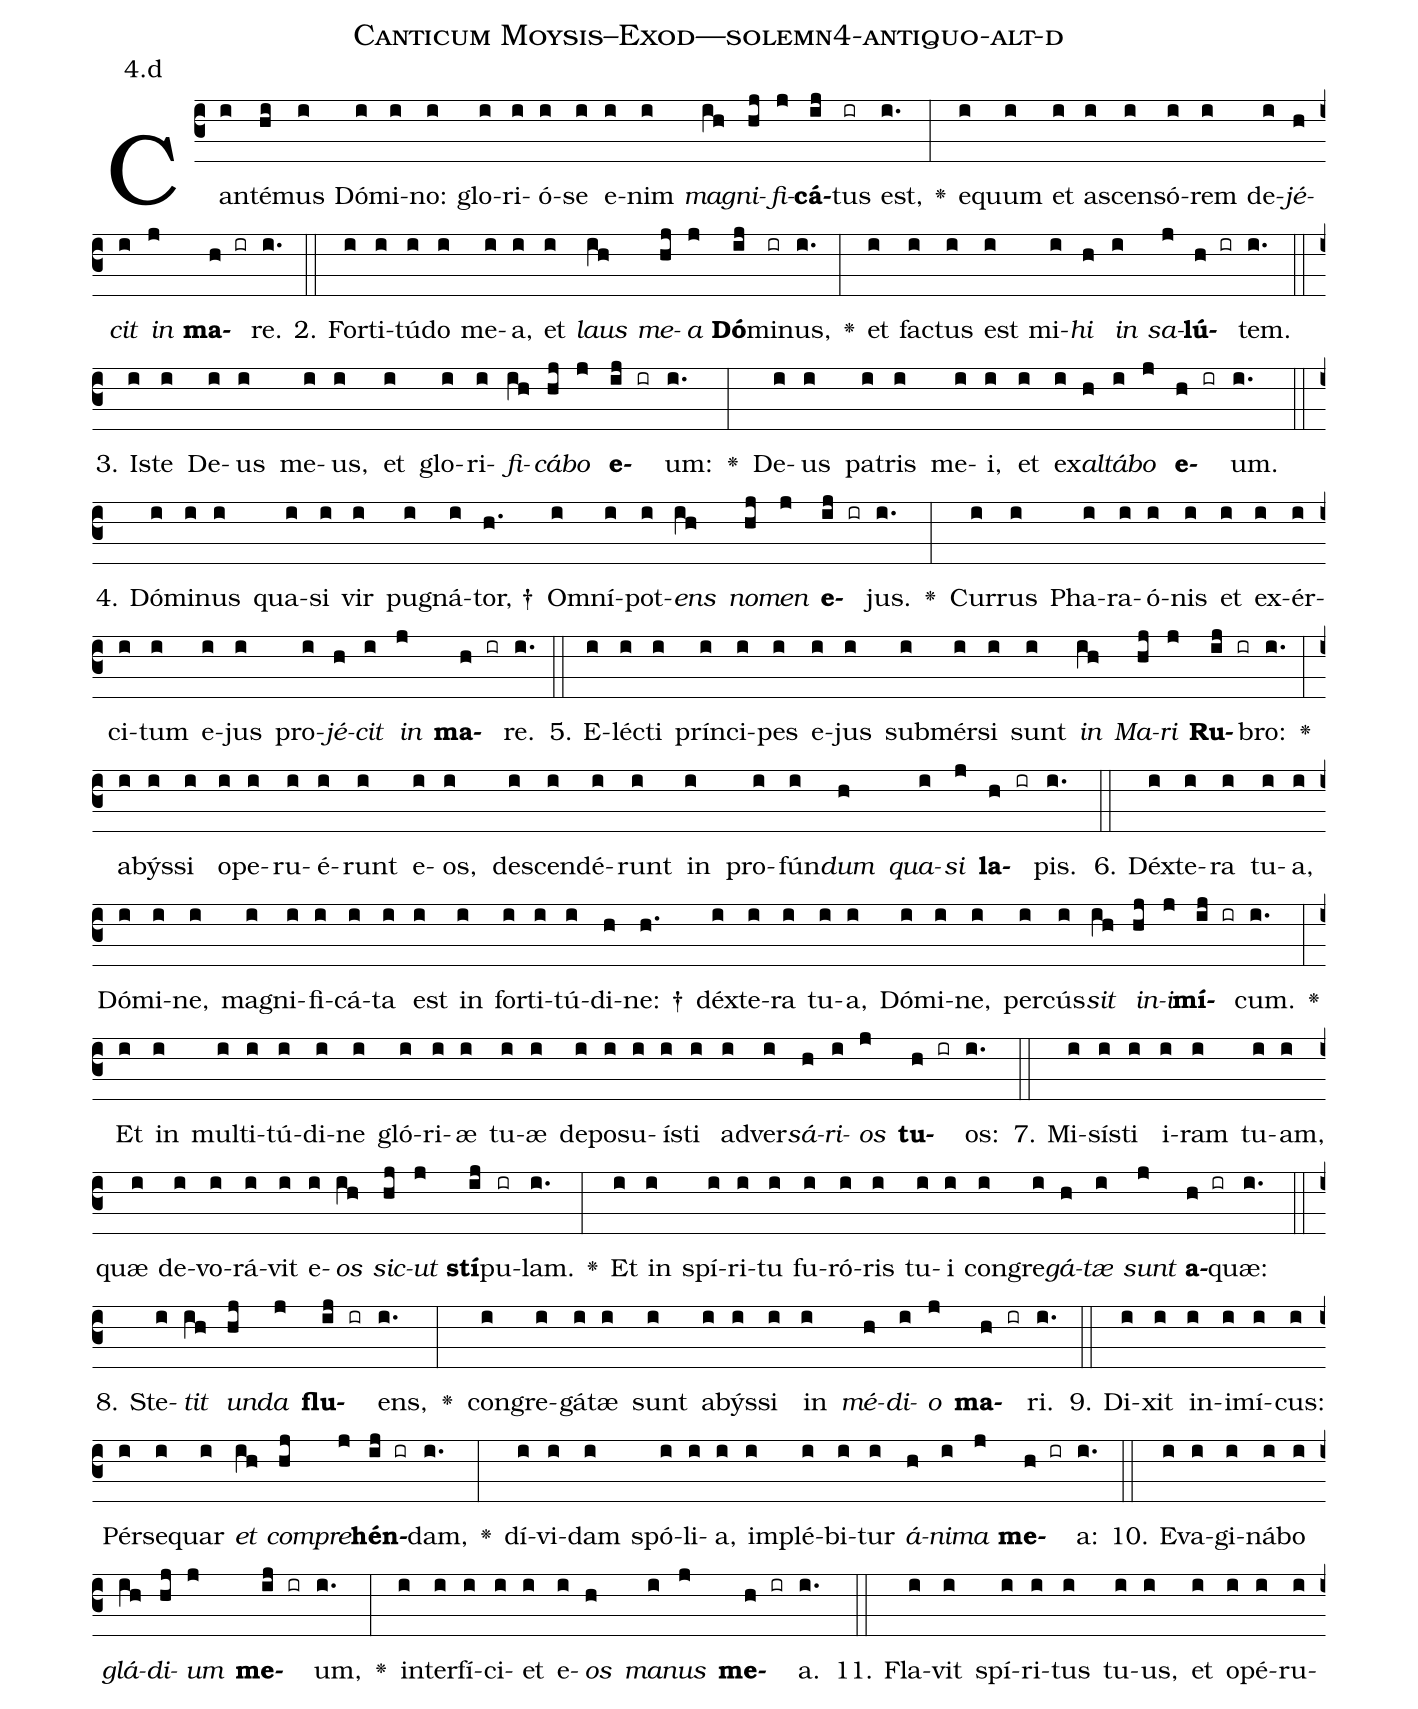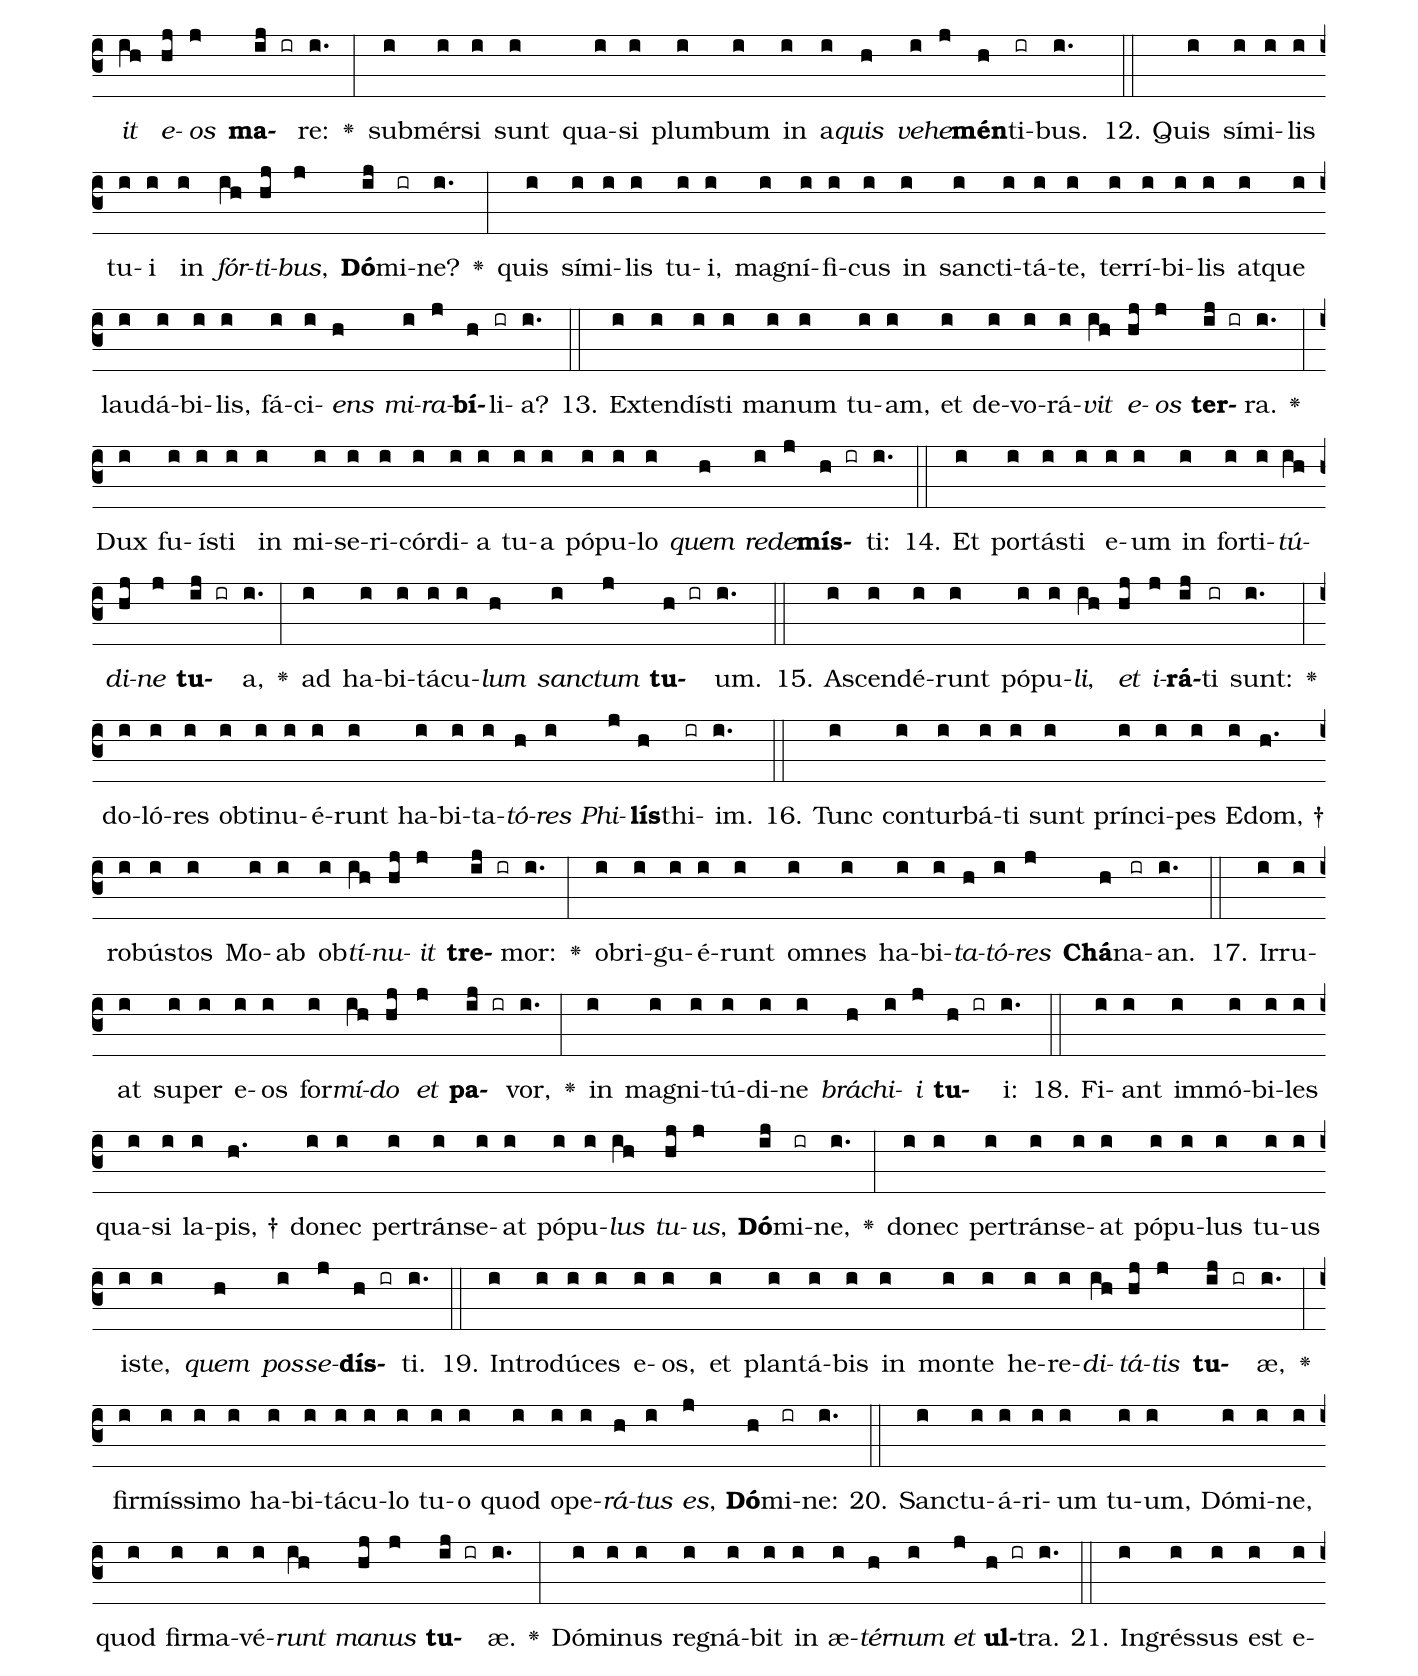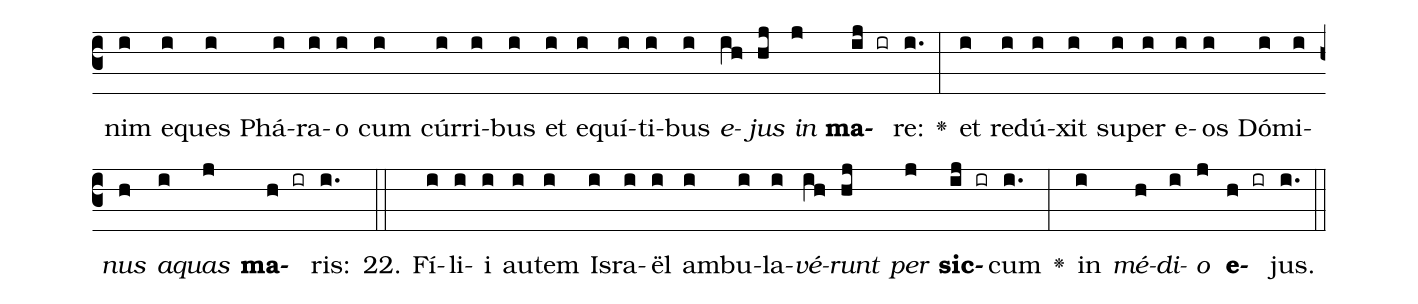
name: Canticum Moysis--Exod---solemn4-antiquo-alt-d;
annotation: 4.d;
%%
(c3)Can(i)té(hi)mus(i) Dó(i)mi(i)no:(i) glo(i)ri(i)ó(i)se(i) e(i)nim(i) <i>ma</i>(ih)<i>gni</i>(hj)<i>fi</i>(j)<b>cá</b>(ij)tus(ir) est,(i.) <v>\greheightstar</v>(:) e(i)quum(i) et(i) a(i)scen(i)só(i)rem(i) de(i)<i>jé</i>(h)<i>cit</i>(i) <i>in</i>(j) <b>ma</b>(h ir)re.(i.) (::)
2. For(i)ti(i)tú(i)do(i) me(i)a,(i) et(i) <i>laus</i>(ih) <i>me</i>(hj)<i>a</i>(j) <b>Dó</b>(ij)mi(ir)nus,(i.) <v>\greheightstar</v>(:) et(i) fac(i)tus(i) est(i) mi(i)<i>hi</i>(h) <i>in</i>(i) <i>sa</i>(j)<b>lú</b>(h ir)tem.(i.) (::)
3. Is(i)te(i) De(i)us(i) me(i)us,(i) et(i) glo(i)ri(i)<i>fi</i>(ih)<i>cá</i>(hj)<i>bo</i>(j) <b>e</b>(ij ir)um:(i.) <v>\greheightstar</v>(:) De(i)us(i) pa(i)tris(i) me(i)i,(i) et(i) ex(i)<i>al</i>(h)<i>tá</i>(i)<i>bo</i>(j) <b>e</b>(h ir)um.(i.) (::)
4. Dó(i)mi(i)nus(i) qua(i)si(i) vir(i) pu(i)gná(i)tor, †(h.) Om(i)ní(i)pot(i)<i>ens</i>(ih) <i>no</i>(hj)<i>men</i>(j) <b>e</b>(ij ir)jus.(i.) <v>\greheightstar</v>(:) Cur(i)rus(i) Pha(i)ra(i)ó(i)nis(i) et(i) ex(i)ér(i)ci(i)tum(i) e(i)jus(i) pro(i)<i>jé</i>(h)<i>cit</i>(i) <i>in</i>(j) <b>ma</b>(h ir)re.(i.) (::)
5. E(i)léc(i)ti(i) prín(i)ci(i)pes(i) e(i)jus(i) sub(i)mér(i)si(i) sunt(i) <i>in</i>(ih) <i>Ma</i>(hj)<i>ri</i>(j) <b>Ru</b>(ij ir)bro:(i.) <v>\greheightstar</v>(:) a(i)býs(i)si(i) o(i)pe(i)ru(i)é(i)runt(i) e(i)os,(i) de(i)scen(i)dé(i)runt(i) in(i) pro(i)fún(i)<i>dum</i>(h) <i>qua</i>(i)<i>si</i>(j) <b>la</b>(h ir)pis.(i.) (::)
6. Déx(i)te(i)ra(i) tu(i)a,(i) Dó(i)mi(i)ne,(i) ma(i)gni(i)fi(i)cá(i)ta(i) est(i) in(i) for(i)ti(i)tú(i)di(h)ne: †(h.) déx(i)te(i)ra(i) tu(i)a,(i) Dó(i)mi(i)ne,(i) per(i)cús(i)<i>sit</i>(ih) <i>in</i>(hj)<i>i</i>(j)<b>mí</b>(ij ir)cum.(i.) <v>\greheightstar</v>(:) Et(i) in(i) mul(i)ti(i)tú(i)di(i)ne(i) gló(i)ri(i)æ(i) tu(i)æ(i) de(i)po(i)su(i)ís(i)ti(i) ad(i)ver(i)<i>sá</i>(h)<i>ri</i>(i)<i>os</i>(j) <b>tu</b>(h ir)os:(i.) (::)
7. Mi(i)sís(i)ti(i) i(i)ram(i) tu(i)am,(i) quæ(i) de(i)vo(i)rá(i)vit(i) e(i)<i>os</i>(ih) <i>sic</i>(hj)<i>ut</i>(j) <b>stí</b>(ij)pu(ir)lam.(i.) <v>\greheightstar</v>(:) Et(i) in(i) spí(i)ri(i)tu(i) fu(i)ró(i)ris(i) tu(i)i(i) con(i)gre(i)<i>gá</i>(h)<i>tæ</i>(i) <i>sunt</i>(j) <b>a</b>(h ir)quæ:(i.) (::)
8. Ste(i)<i>tit</i>(ih) <i>un</i>(hj)<i>da</i>(j) <b>flu</b>(ij ir)ens,(i.) <v>\greheightstar</v>(:) con(i)gre(i)gá(i)tæ(i) sunt(i) a(i)býs(i)si(i) in(i) <i>mé</i>(h)<i>di</i>(i)<i>o</i>(j) <b>ma</b>(h ir)ri.(i.) (::)
9. Di(i)xit(i) in(i)i(i)mí(i)cus:(i) Pér(i)se(i)quar(i) <i>et</i>(ih) <i>com</i>(hj)<i>pre</i>(j)<b>hén</b>(ij ir)dam,(i.) <v>\greheightstar</v>(:) dí(i)vi(i)dam(i) spó(i)li(i)a,(i) im(i)plé(i)bi(i)tur(i) <i>á</i>(h)<i>ni</i>(i)<i>ma</i>(j) <b>me</b>(h ir)a:(i.) (::)
10. E(i)va(i)gi(i)ná(i)bo(i) <i>glá</i>(ih)<i>di</i>(hj)<i>um</i>(j) <b>me</b>(ij ir)um,(i.) <v>\greheightstar</v>(:) in(i)ter(i)fí(i)ci(i)et(i) e(i)<i>os</i>(h) <i>ma</i>(i)<i>nus</i>(j) <b>me</b>(h ir)a.(i.) (::)
11. Fla(i)vit(i) spí(i)ri(i)tus(i) tu(i)us,(i) et(i) o(i)pé(i)ru(i)<i>it</i>(ih) <i>e</i>(hj)<i>os</i>(j) <b>ma</b>(ij ir)re:(i.) <v>\greheightstar</v>(:) sub(i)mér(i)si(i) sunt(i) qua(i)si(i) plum(i)bum(i) in(i) a(i)<i>quis</i>(h) <i>ve</i>(i)<i>he</i>(j)<b>mén</b>(h)ti(ir)bus.(i.) (::)
12. Quis(i) sí(i)mi(i)lis(i) tu(i)i(i) in(i) <i>fór</i>(ih)<i>ti</i>(hj)<i>bus</i>,(j) <b>Dó</b>(ij)mi(ir)ne?(i.) <v>\greheightstar</v>(:) quis(i) sí(i)mi(i)lis(i) tu(i)i,(i) ma(i)gní(i)fi(i)cus(i) in(i) sanc(i)ti(i)tá(i)te,(i) ter(i)rí(i)bi(i)lis(i) at(i)que(i) lau(i)dá(i)bi(i)lis,(i) fá(i)ci(i)<i>ens</i>(h) <i>mi</i>(i)<i>ra</i>(j)<b>bí</b>(h)li(ir)a?(i.) (::)
13. Ex(i)ten(i)dís(i)ti(i) ma(i)num(i) tu(i)am,(i) et(i) de(i)vo(i)rá(i)<i>vit</i>(ih) <i>e</i>(hj)<i>os</i>(j) <b>ter</b>(ij ir)ra.(i.) <v>\greheightstar</v>(:) Dux(i) fu(i)ís(i)ti(i) in(i) mi(i)se(i)ri(i)cór(i)di(i)a(i) tu(i)a(i) pó(i)pu(i)lo(i) <i>quem</i>(h) <i>red</i>(i)<i>e</i>(j)<b>mís</b>(h ir)ti:(i.) (::)
14. Et(i) por(i)tás(i)ti(i) e(i)um(i) in(i) for(i)ti(i)<i>tú</i>(ih)<i>di</i>(hj)<i>ne</i>(j) <b>tu</b>(ij ir)a,(i.) <v>\greheightstar</v>(:) ad(i) ha(i)bi(i)tá(i)cu(i)<i>lum</i>(h) <i>sanc</i>(i)<i>tum</i>(j) <b>tu</b>(h ir)um.(i.) (::)
15. A(i)scen(i)dé(i)runt(i) pó(i)pu(i)<i>li</i>,(ih) <i>et</i>(hj) <i>i</i>(j)<b>rá</b>(ij)ti(ir) sunt:(i.) <v>\greheightstar</v>(:) do(i)ló(i)res(i) ob(i)ti(i)nu(i)é(i)runt(i) ha(i)bi(i)ta(i)<i>tó</i>(h)<i>res</i>(i) <i>Phi</i>(j)<b>lís</b>(h)thi(ir)im.(i.) (::)
16. Tunc(i) con(i)tur(i)bá(i)ti(i) sunt(i) prín(i)ci(i)pes(i) E(i)dom, †(h.) ro(i)bús(i)tos(i) Mo(i)ab(i) ob(i)<i>tí</i>(ih)<i>nu</i>(hj)<i>it</i>(j) <b>tre</b>(ij ir)mor:(i.) <v>\greheightstar</v>(:) ob(i)ri(i)gu(i)é(i)runt(i) om(i)nes(i) ha(i)bi(i)<i>ta</i>(h)<i>tó</i>(i)<i>res</i>(j) <b>Chá</b>(h)na(ir)an.(i.) (::)
17. Ir(i)ru(i)at(i) su(i)per(i) e(i)os(i) for(i)<i>mí</i>(ih)<i>do</i>(hj) <i>et</i>(j) <b>pa</b>(ij ir)vor,(i.) <v>\greheightstar</v>(:) in(i) ma(i)gni(i)tú(i)di(i)ne(i) <i>brá</i>(h)<i>chi</i>(i)<i>i</i>(j) <b>tu</b>(h ir)i:(i.) (::)
18. Fi(i)ant(i) im(i)mó(i)bi(i)les(i) qua(i)si(i) la(i)pis, †(h.) do(i)nec(i) per(i)tráns(i)e(i)at(i) pó(i)pu(i)<i>lus</i>(ih) <i>tu</i>(hj)<i>us</i>,(j) <b>Dó</b>(ij)mi(ir)ne,(i.) <v>\greheightstar</v>(:) do(i)nec(i) per(i)tráns(i)e(i)at(i) pó(i)pu(i)lus(i) tu(i)us(i) is(i)te,(i) <i>quem</i>(h) <i>pos</i>(i)<i>se</i>(j)<b>dís</b>(h ir)ti.(i.) (::)
19. In(i)tro(i)dú(i)ces(i) e(i)os,(i) et(i) plan(i)tá(i)bis(i) in(i) mon(i)te(i) he(i)re(i)<i>di</i>(ih)<i>tá</i>(hj)<i>tis</i>(j) <b>tu</b>(ij ir)æ,(i.) <v>\greheightstar</v>(:) fir(i)mís(i)si(i)mo(i) ha(i)bi(i)tá(i)cu(i)lo(i) tu(i)o(i) quod(i) o(i)pe(i)<i>rá</i>(h)<i>tus</i>(i) <i>es</i>,(j) <b>Dó</b>(h)mi(ir)ne:(i.) (::)
20. Sanc(i)tu(i)á(i)ri(i)um(i) tu(i)um,(i) Dó(i)mi(i)ne,(i) quod(i) fir(i)ma(i)vé(i)<i>runt</i>(ih) <i>ma</i>(hj)<i>nus</i>(j) <b>tu</b>(ij ir)æ.(i.) <v>\greheightstar</v>(:) Dó(i)mi(i)nus(i) re(i)gná(i)bit(i) in(i) æ(i)<i>tér</i>(h)<i>num</i>(i) <i>et</i>(j) <b>ul</b>(h ir)tra.(i.) (::)
21. In(i)grés(i)sus(i) est(i) e(i)nim(i) e(i)ques(i) Phá(i)ra(i)o(i) cum(i) cúr(i)ri(i)bus(i) et(i) e(i)quí(i)ti(i)bus(i) <i>e</i>(ih)<i>jus</i>(hj) <i>in</i>(j) <b>ma</b>(ij ir)re:(i.) <v>\greheightstar</v>(:) et(i) re(i)dú(i)xit(i) su(i)per(i) e(i)os(i) Dó(i)mi(i)<i>nus</i>(h) <i>a</i>(i)<i>quas</i>(j) <b>ma</b>(h ir)ris:(i.) (::)
22. Fí(i)li(i)i(i) au(i)tem(i) Is(i)ra(i)ël(i) am(i)bu(i)la(i)<i>vé</i>(ih)<i>runt</i>(hj) <i>per</i>(j) <b>sic</b>(ij ir)cum(i.) <v>\greheightstar</v>(:) in(i) <i>mé</i>(h)<i>di</i>(i)<i>o</i>(j) <b>e</b>(h ir)jus.(i.) (::)
